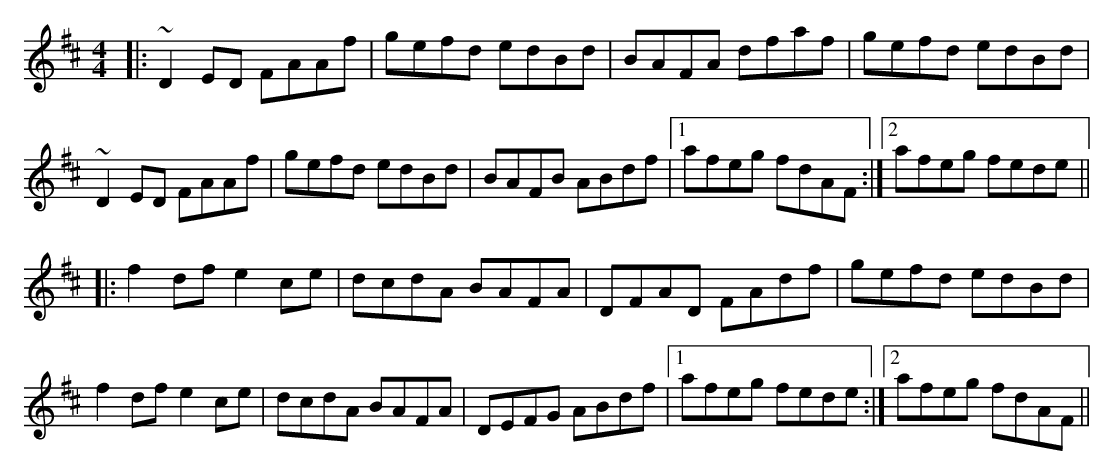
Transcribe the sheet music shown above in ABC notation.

X:1
M:4/4
K:D
|:~D2ED FAAf|gefd edBd|BAFA dfaf|gefd edBd|
~D2ED FAAf|gefd edBd|BAFB ABdf|1 afeg fdAF:|2 afeg fede||
|:f2df e2ce|dcdA BAFA|DFAD FAdf|gefd edBd|
f2df e2ce|dcdA BAFA|DEFG ABdf|1 afeg fede:|2 afeg fdAF||
